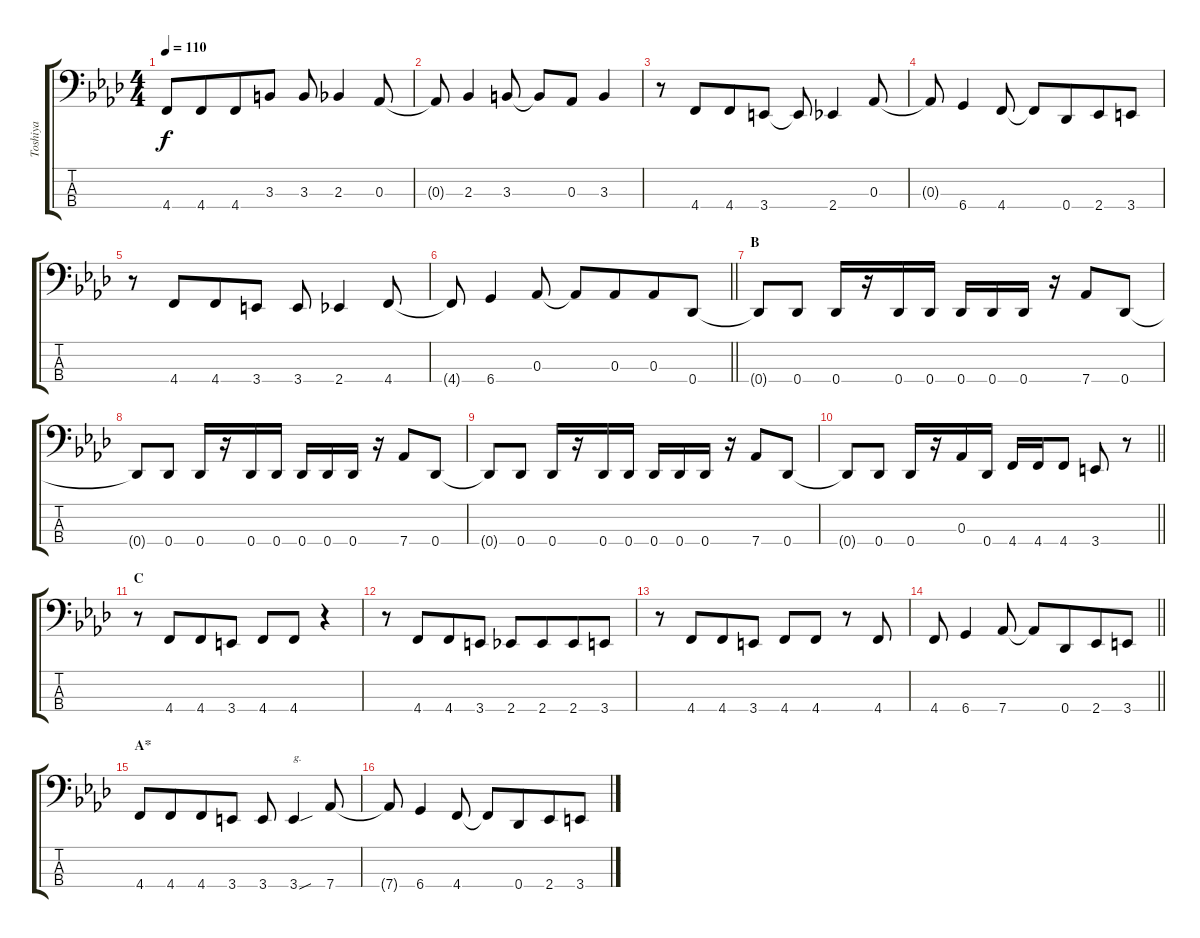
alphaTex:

\track ("Toshiya" "Toshiya") {instrument electricbasspick}
\staff {score tabs}
\tuning (Gb2 Db2 Ab1 Db1) {hide}
\ts (4 4)
\tempo 110
\clef f4
\ks fminor
4.4.8{dy f} 4.4.8{beam merge} 4.4.8 3.3.8 3.3.8 2.3.4 0.3.8 |
0.3{t}.8 2.3.4 3.3.8 3.3{t}.8 0.3.8 3.3.4 |
r.8 4.4.8{beam merge} 4.4.8 3.4.8 3.4{t}.8 2.4.4 0.3.8 |
0.3{t}.8 6.4.4 4.4.8 4.4{t}.8 0.4.8{beam merge} 2.4.8 3.4.8 |
r.8 4.4.8{beam merge} 4.4.8 3.4.8 3.4.8 2.4.4 4.4.8 |
\barLineRight lightlight
4.4{t}.8 6.4.4 0.3.8 0.3{t}.8 0.3.8{beam merge} 0.3.8 0.4.8 |
\section ("" "B")
0.4{t}.8 0.4.8 0.4.16 r.16 0.4.16 0.4.16 0.4.16 0.4.16 0.4.16 r.16 7.4.8 0.4.8 |
0.4{t}.8 0.4.8 0.4.16 r.16 0.4.16 0.4.16 0.4.16 0.4.16 0.4.16 r.16 7.4.8 0.4.8 |
0.4{t}.8 0.4.8 0.4.16 r.16 0.4.16 0.4.16 0.4.16 0.4.16 0.4.16 r.16 7.4.8 0.4.8 |
\barLineRight lightlight
0.4{t}.8 0.4.8 0.4.16 r.16 0.3.16 0.4.16 4.4.16 4.4.16 4.4.8 3.4.8 r.8 |
\section ("" "C")
r.8 4.4.8{beam merge} 4.4.8 3.4.8 4.4.8 4.4.8 r.4 |
r.8 4.4.8{beam merge} 4.4.8 3.4.8 2.4.8 2.4.8{beam merge} 2.4.8 3.4.8 |
r.8 4.4.8{beam merge} 4.4.8 3.4.8 4.4.8 4.4.8 r.8 4.4.8 |
\barLineRight lightlight
4.4.8 6.4.4 7.4.8 7.4{t}.8 0.4.8{beam merge} 2.4.8 3.4.8 |
\section ("" "A*")
4.4.8 4.4.8{beam merge} 4.4.8 3.4.8 3.4.8 3.4{sou}.4{txt "g."} 7.4.8 |
7.4{t}.8 6.4.4 4.4.8 4.4{t}.8 0.4.8{beam merge} 2.4.8 3.4.8
